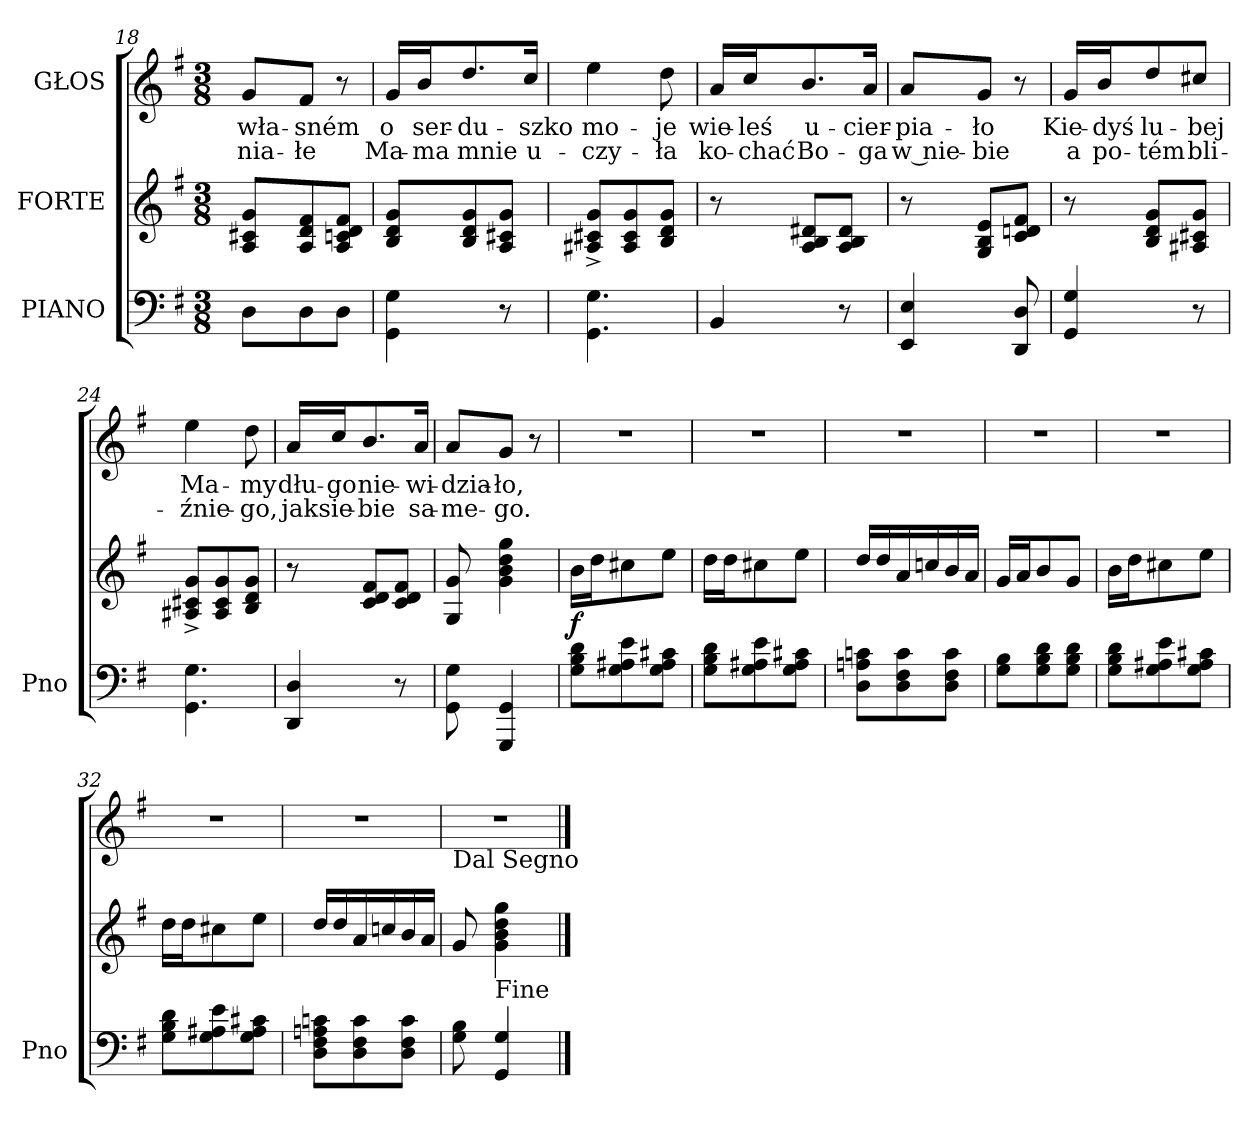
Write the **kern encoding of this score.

**kern	**kern	**dynam	**kern	**text	**text
*part3	*part2	*part2	*part1	*part1	*part1
*staff3	*staff2	*staff2	*staff1	*staff1	*staff1
*I"PIANO	*I"FORTE	*	*I"GŁOS	*	*
*I'Pno	*	*	*	*	*
*clefF4	*clefG2	*	*clefG2	*	*
*k[f#]	*k[f#]	*	*k[f#]	*	*
*G:	*G:	*	*G:	*	*
*M3/8	*M3/8	*	*M3/8	*	*
=18	=18	=18	=18	=18	=18
8D\L	8A/ 8c#X/ 8g/L	.	8g/L	wła-	-nia-
8D\	8A/ 8d/ 8f#/	.	8f#/J	-sném	-łe
8D\J	8A/ 8cn/ 8d/ 8f#/J	.	8r	.	.
=19	=19	=19	=19	=19	=19
4GG\ 4G\	8B/ 8d/ 8g/L	.	16g/LL	o	Ma-
.	.	.	16b/J	ser-	-ma
.	8B/ 8d/ 8g/	.	8.dd/	-du-	mnie
8r	8A/ 8c#X/ 8g/J	.	.	.	.
.	.	.	16cc/Jk	-szko	u-
=20	=20	=20	=20	=20	=20
4.GG\ 4.G\	8A#X^/ 8c#X^/ 8g^/L	.	4ee\	mo-	-czy-
.	8A#/ 8c#/ 8g/	.	.	.	.
.	8B/ 8d/ 8g/J	.	8dd\	-je	-ła
=21	=21	=21	=21	=21	=21
4BB/	8r	.	16a/LL	wie-	ko-
.	.	.	16cc/J	-leś	-chać
.	8A/ 8B/ 8d#X/L	.	8.b/	u-	Bo-
8r	8A/ 8B/ 8d#/J	.	.	.	.
.	.	.	16a/Jk	-cier-	-ga
=22	=22	=22	=22	=22	=22
4EE/ 4E/	8r	.	8a/L	-pia-	w nie-
.	8G/ 8B/ 8e/L	.	8g/J	-ło	-bie
8DD/ 8D/	8c/ 8dn/ 8f#/J	.	8r	.	.
=23	=23	=23	=23	=23	=23
4GG/ 4G/	8r	.	16g/LL	Kie-	a
.	.	.	16b/J	-dyś	po-
.	8B/ 8d/ 8g/L	.	8dd/	lu-	-tém
8r	8A#X/ 8c#X/ 8g/J	.	8cc#X/J	-bej	bli-
=24	=24	=24	=24	=24	=24
4.GG\ 4.G\	8A#X^/ 8c#X^/ 8g^/L	.	4ee\	Ma-	-źnie-
.	8A#/ 8c#/ 8g/	.	.	.	.
.	8B/ 8d/ 8g/J	.	8dd\	-my	-go,
=25	=25	=25	=25	=25	=25
4DD/ 4D/	8r	.	16a/LL	dłu-	jak
.	.	.	16cc/J	-go	sie-
.	8c/ 8d/ 8f#/L	.	8.b/	nie-	-bie
8r	8c/ 8d/ 8f#/J	.	.	.	.
.	.	.	16a/Jk	-wi-	sa-
=26	=26	=26	=26	=26	=26
8GG\ 8G\	8G/ 8g/	.	8a/L	-dzia-	-me-
4GGG/ 4GG/	4g\ 4b\ 4dd\ 4gg\	.	8g/J	-ło,	-go.
.	.	.	8r	.	.
=27	=27	=27	=27	=27	=27
8G\ 8B\ 8d\L	16b\LL	f	4.r	.	.
.	16dd\J	.	.	.	.
8G\ 8A#X\ 8e\	8cc#X\	.	.	.	.
8G\ 8A#\ 8c#X\J	8ee\J	.	.	.	.
=28	=28	=28	=28	=28	=28
8G\ 8B\ 8d\L	16dd\LL	.	4.r	.	.
.	16dd\J	.	.	.	.
8G\ 8A#X\ 8e\	8cc#X\	.	.	.	.
8G\ 8A#\ 8c#X\J	8ee\J	.	.	.	.
=29	=29	=29	=29	=29	=29
8D\ 8An\ 8cn\L	16dd/LL	.	4.r	.	.
.	16dd/	.	.	.	.
8D\ 8F#\ 8c\	16a/	.	.	.	.
.	16ccn/	.	.	.	.
8D\ 8F#\ 8c\J	16b/	.	.	.	.
.	16a/JJ	.	.	.	.
=30	=30	=30	=30	=30	=30
8G\ 8B\L	16g/LL	.	4.r	.	.
.	16a/J	.	.	.	.
8G\ 8B\ 8d\	8b/	.	.	.	.
8G\ 8B\ 8d\J	8g/J	.	.	.	.
=31	=31	=31	=31	=31	=31
8G\ 8B\ 8d\L	16b\LL	.	4.r	.	.
.	16dd\J	.	.	.	.
8G\ 8A#X\ 8e\	8cc#X\	.	.	.	.
8G\ 8A#\ 8c#X\J	8ee\J	.	.	.	.
=32	=32	=32	=32	=32	=32
8G\ 8B\ 8d\L	16dd\LL	.	4.r	.	.
.	16dd\J	.	.	.	.
8G\ 8A#X\ 8e\	8cc#X\	.	.	.	.
8G\ 8A#\ 8c#X\J	8ee\J	.	.	.	.
=33	=33	=33	=33	=33	=33
8D\ 8F#\ 8An\ 8cn\L	16dd/LL	.	4.r	.	.
.	16dd/	.	.	.	.
8D\ 8F#\ 8c\	16a/	.	.	.	.
.	16ccn/	.	.	.	.
8D\ 8F#\ 8c\J	16b/	.	.	.	.
.	16a/JJ	.	.	.	.
=34	=34	=34	=34	=34	=34
!	!	!	!LO:TX:b:t=Dal Segno	!	!
8G\ 8B\	8g/	.	4.r	.	.
!	!LO:TX:b:t=Fine	!	!	!	!
4GG/ 4G/	4g\ 4b\ 4dd\ 4gg\	.	.	.	.
==	==	==	==	==	==
*-	*-	*-	*-	*-	*-
